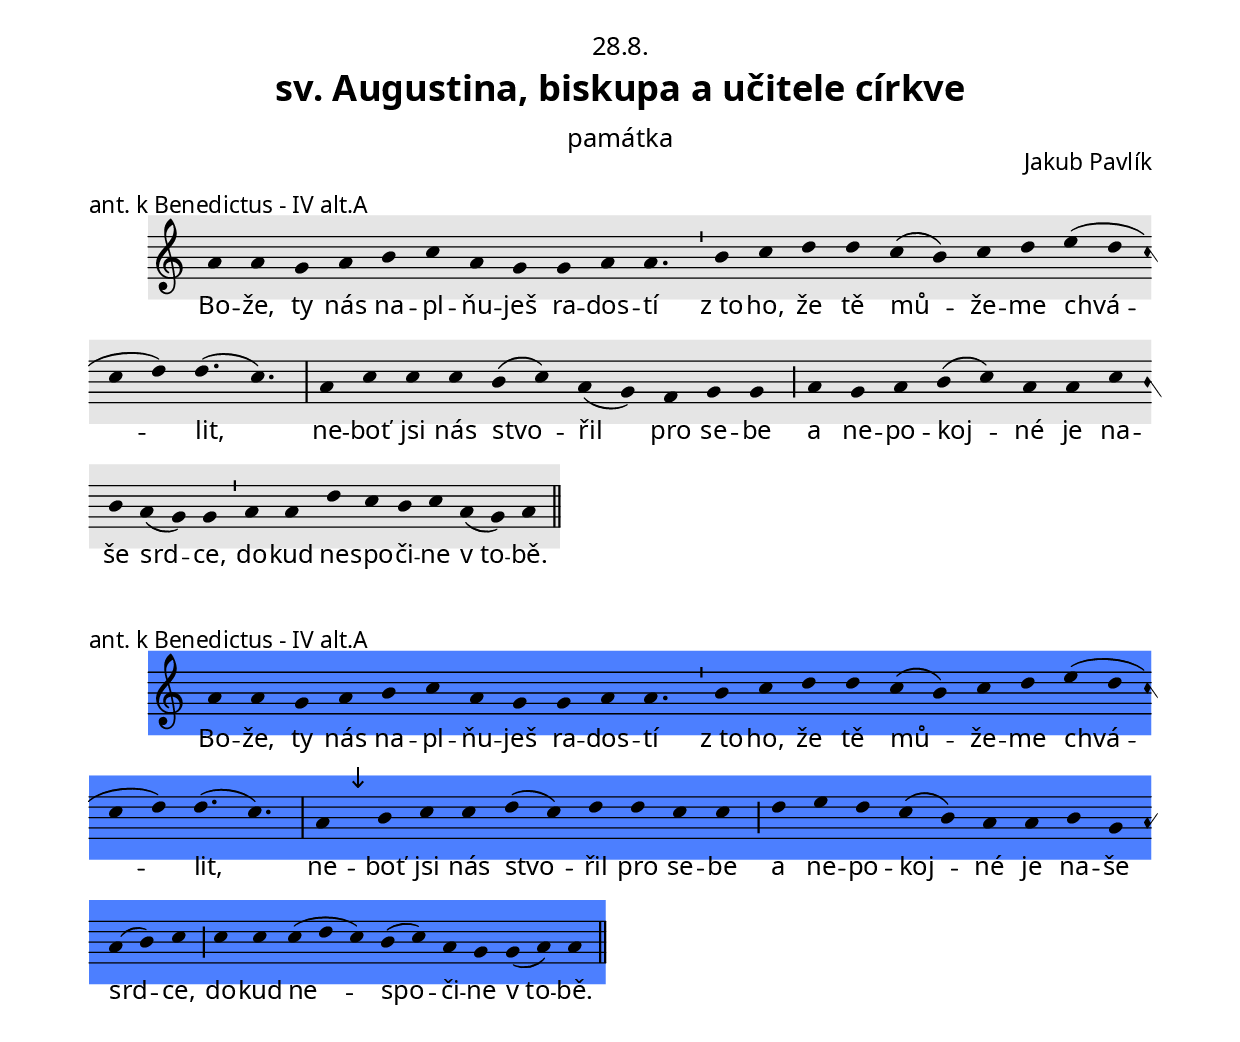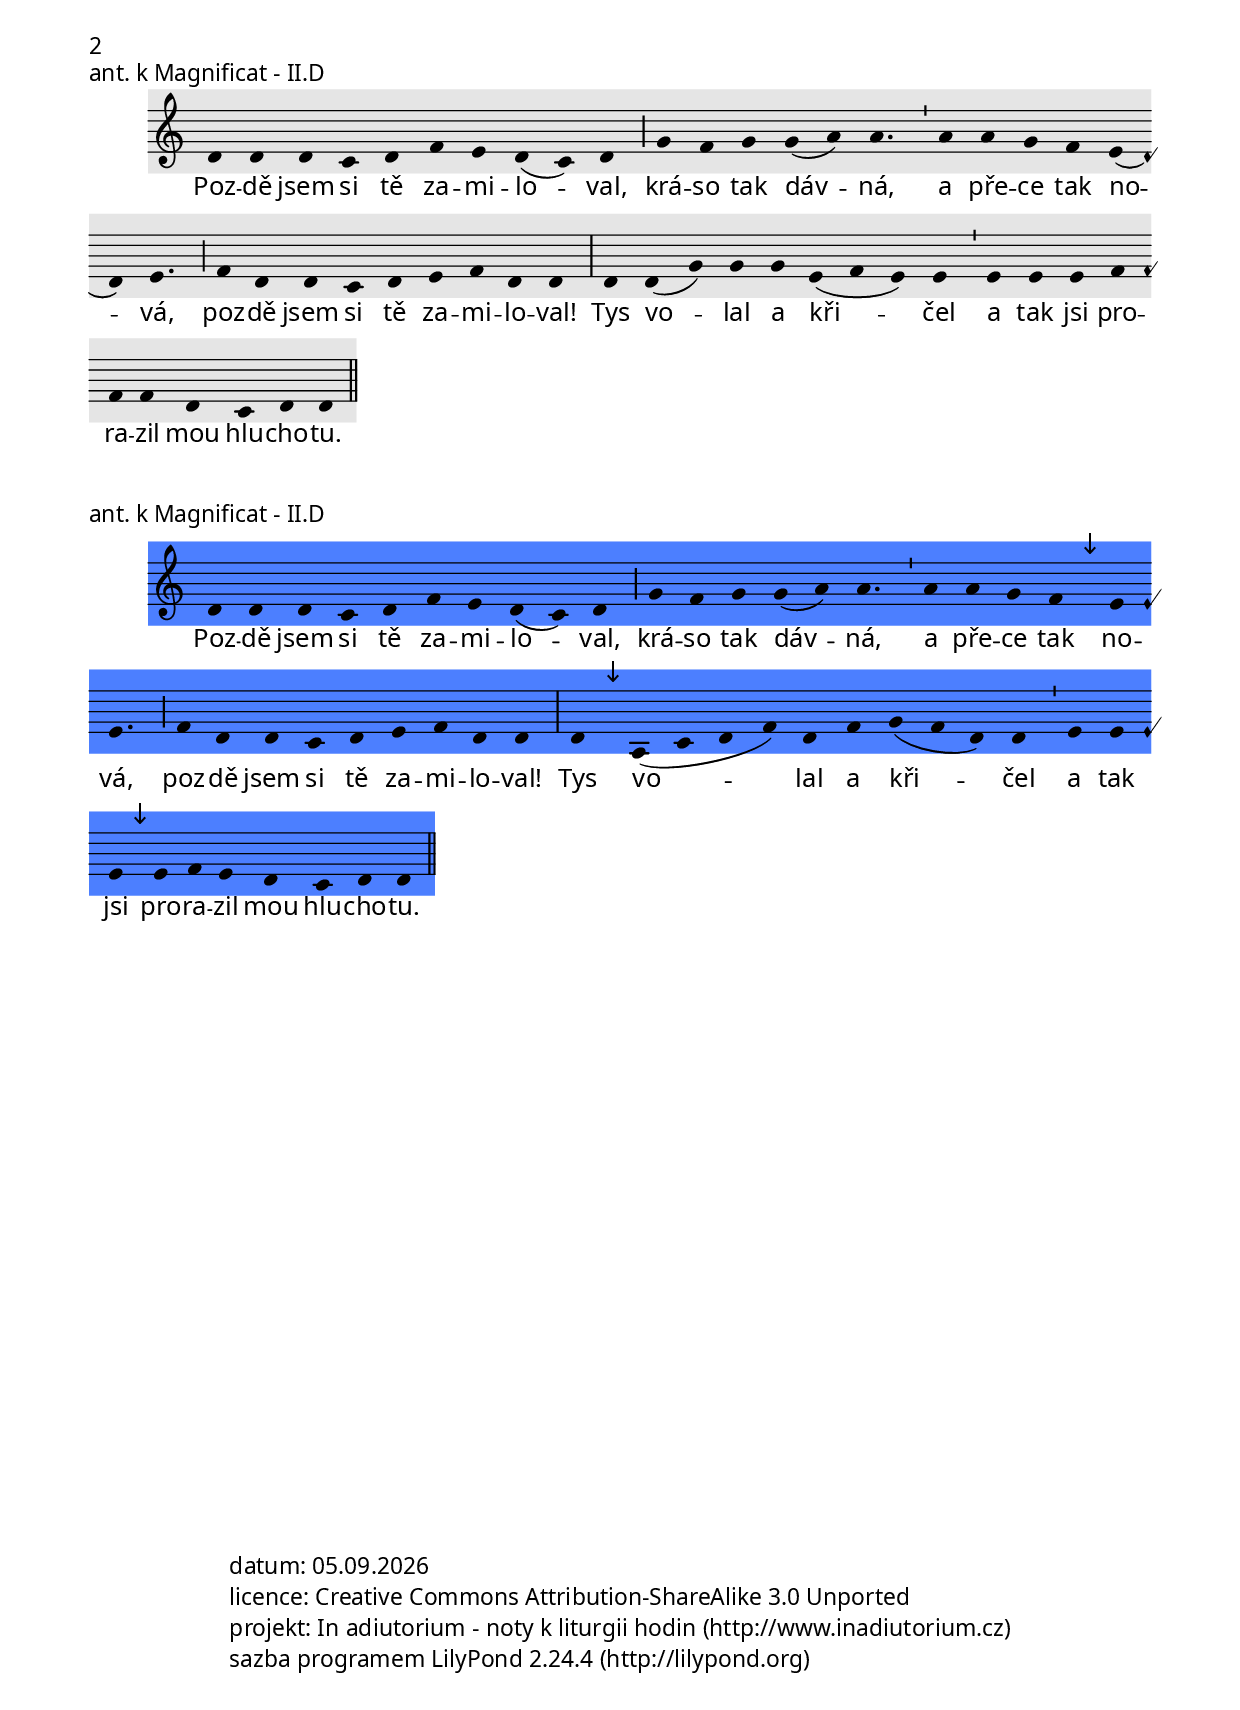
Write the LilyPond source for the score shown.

\version "2.15.40"

\include "../spolecne.ly"

\header {
  title = \markup\titleSvatek
            "sv. Augustina, biskupa a učitele církve"
            "památka"
            28.8.
  composer = "Jakub Pavlík"
}

\score {
  \relative c'' {
    \zvyraznovacSedy
    \choralniRezim
    a4 a g a b c a g g a a4. \barMin
    b4 c d d c( b) c d e( d c d) d4.( c) \barMax
    a4 c c c b( c) a( g) f g g \barMaior 
    a g a b( c) a a c b a( g) g \barMin
    a a d c b c a( g) a \barFinalis
  }
  \addlyrics {
    Bo -- že, ty nás na -- pl -- ňu -- ješ ra -- dos -- tí
    z_to -- ho, že tě mů -- že -- me chvá -- lit,
    ne -- boť jsi nás stvo -- řil pro se -- be
    a ne -- po -- koj -- né je na -- še srd -- ce,
    do -- kud ne -- spo -- či -- ne v_to -- bě.
  }
  \header {
    quid = "ant. k Benedictus"
    modus = "IV alt"
    differentia = "A" 
    psalmus = "Benedictus"
    piece = \markup {\sestavTitulekBezZalmu}
  }
}

\score {
  \relative c'' {
    \zvyraznovacModry
    \choralniRezim
    a4 a g a b c a g g a a4. \barMin
    b4 c d d c( b) c d e( d c d) d4.( c) \barMax
    a4 \mark\sipka b c c d( c) d d c c \barMaior 
    d e d c( b) a a b g a( b) c \barMaior
    c c c( d c) b( c) a g g( a) a \barFinalis
  }
  \addlyrics {
    Bo -- že, ty nás na -- pl -- ňu -- ješ ra -- dos -- tí
    z_to -- ho, že tě mů -- že -- me chvá -- lit,
    ne -- boť jsi nás stvo -- řil pro se -- be
    a ne -- po -- koj -- né je na -- še srd -- ce,
    do -- kud ne -- spo -- či -- ne v_to -- bě.
  }
  \header {
    quid = "ant. k Benedictus"
    modus = "IV alt"
    differentia = "A" 
    psalmus = "Benedictus"
    piece = \markup {\sestavTitulekBezZalmu}
  }
}

\pageBreak

\score {
  \relative c' {
    \zvyraznovacSedy
    \choralniRezim
    d4 d d c d f e d( c) d \barMaior
    g f g g( a) a4. \barMin a4 a g f e( d) e4. \barMaior
    f4 d d c d e f d d \barMax
    d d( g) g g e( f e) e \barMin e e e f f f d c d d \barFinalis
  }
  \addlyrics {
    Poz -- dě jsem si tě za -- mi -- lo -- val,
    krá -- so tak dáv -- ná, a pře -- ce tak no -- vá,
    poz -- dě jsem si tě za -- mi -- lo -- val!
    Tys vo -- lal a kři -- čel
    a tak jsi pro -- ra -- zil mou hlu -- cho -- tu.
  }
  \header {
    quid = "ant. k Magnificat"
    modus = "II"
    differentia = "D" 
    psalmus = "Magnificat"
    piece = \markup {\sestavTitulekBezZalmu}
  }
}

\score {
  \relative c' {
    \zvyraznovacModry
    \choralniRezim
    d4 d d c d f e d( c) d \barMaior
    g f g g( a) a4. \barMin a4 a g f \mark\sipka e e4. \barMaior
    f4 d d c d e f d d \barMax
    d \mark\sipka a( c d f) d f g( f d) d \barMin e e e \mark\sipka e f e d c d d \barFinalis
  }
  \addlyrics {
    Poz -- dě jsem si tě za -- mi -- lo -- val,
    krá -- so tak dáv -- ná, a pře -- ce tak no -- vá,
    poz -- dě jsem si tě za -- mi -- lo -- val!
    Tys vo -- lal a kři -- čel
    a tak jsi pro -- ra -- zil mou hlu -- cho -- tu.
  }
  \header {
    quid = "ant. k Magnificat"
    modus = "II"
    differentia = "D" 
    psalmus = "Magnificat"
    piece = \markup {\sestavTitulekBezZalmu}
  }
}